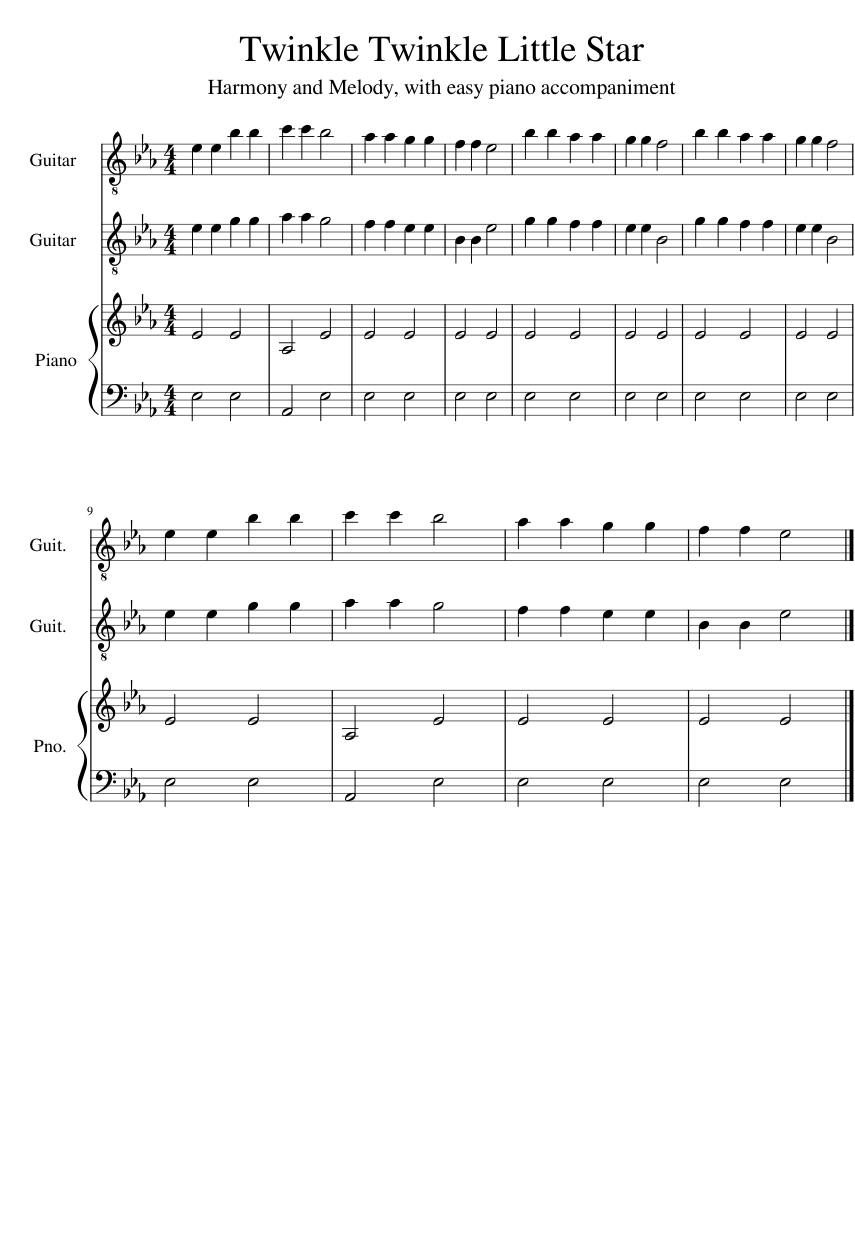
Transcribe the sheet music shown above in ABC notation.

X:1
%%score 1 2 { 3 | 4 }
L:1/8
M:4/4
I:linebreak $
K:Eb
V:1 treble-8
V:2 treble-8
V:3 treble
V:4 bass
V:1
 e2 e2 b2 b2 | c'2 c'2 b4 | a2 a2 g2 g2 | f2 f2 e4 | b2 b2 a2 a2 | %5
 g2 g2 f4 | b2 b2 a2 a2 | g2 g2 f4 |$ e2 e2 b2 b2 | c'2 c'2 b4 | %10
 a2 a2 g2 g2 | f2 f2 e4 |] %12
V:2
 e2 e2 g2 g2 | a2 a2 g4 | f2 f2 e2 e2 | B2 B2 e4 | g2 g2 f2 f2 | %5
 e2 e2 B4 | g2 g2 f2 f2 | e2 e2 B4 |$ e2 e2 g2 g2 | a2 a2 g4 | %10
 f2 f2 e2 e2 | B2 B2 e4 |] %12
V:3
 E4 E4 | A,4 E4 | E4 E4 | E4 E4 | E4 E4 | %5
 E4 E4 | E4 E4 | E4 E4 |$ E4 E4 | A,4 E4 | %10
 E4 E4 | E4 E4 |] %12
V:4
 E,4 E,4 | A,,4 E,4 | E,4 E,4 | E,4 E,4 | E,4 E,4 | %5
 E,4 E,4 | E,4 E,4 | E,4 E,4 |$ E,4 E,4 | A,,4 E,4 | %10
 E,4 E,4 | E,4 E,4 |] %12
